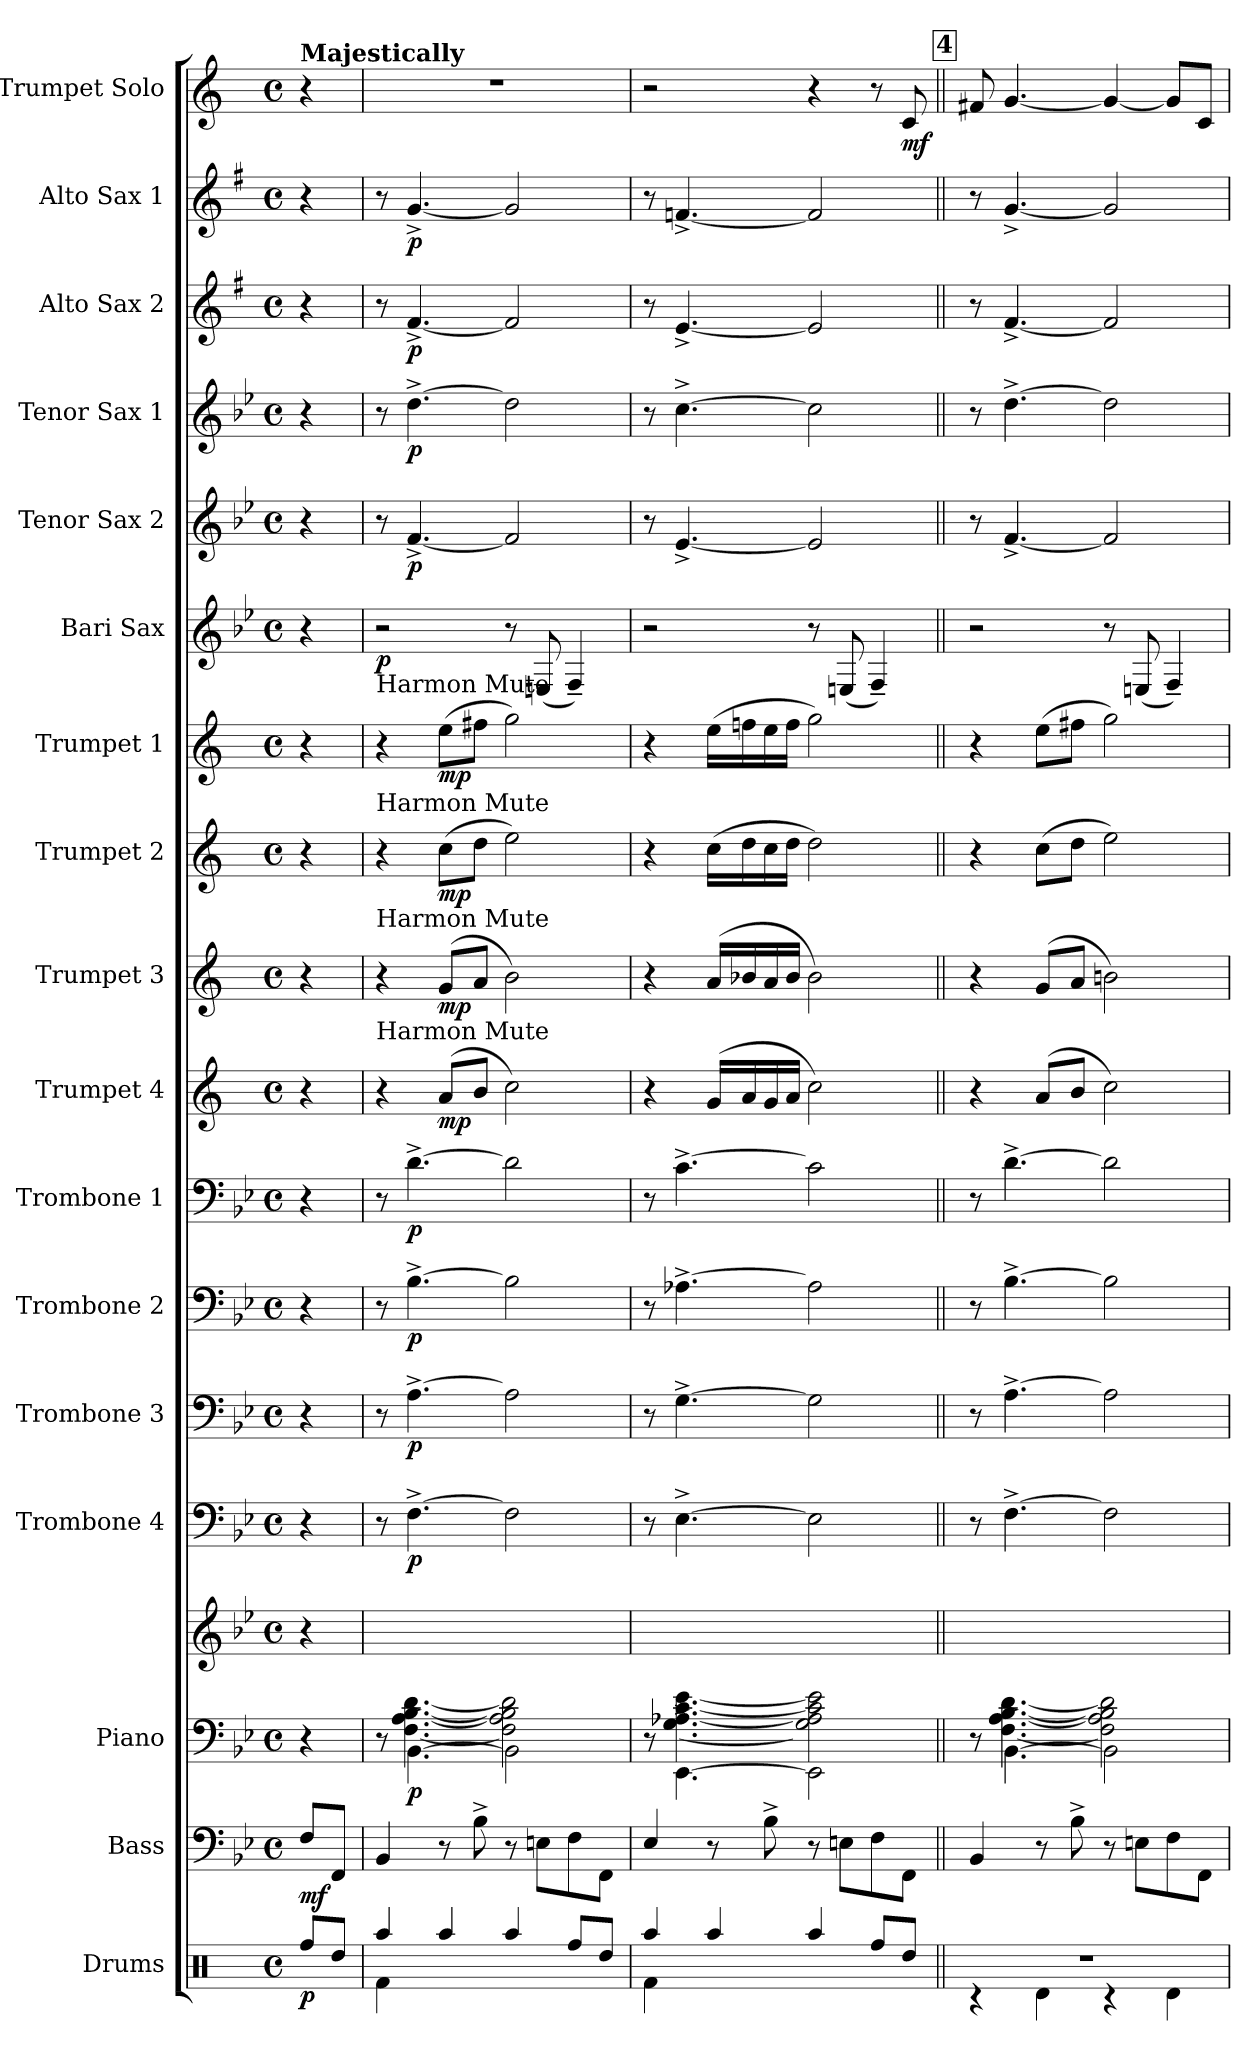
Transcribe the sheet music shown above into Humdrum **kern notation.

**kern	**dynam	**kern	**dynam	**kern	**kern	**dynam	**kern	**dynam	**kern	**dynam	**kern	**dynam	**kern	**dynam	**kern	**dynam	**kern	**dynam	**kern	**dynam	**kern	**dynam	**kern	**dynam	**kern	**dynam	**kern	**dynam	**kern	**dynam	**kern	**dynam	**kern	**dynam
*part17	*part17	*part16	*part16	*part15	*part15	*part15	*part14	*part14	*part13	*part13	*part12	*part12	*part11	*part11	*part10	*part10	*part9	*part9	*part8	*part8	*part7	*part7	*part6	*part6	*part5	*part5	*part4	*part4	*part3	*part3	*part2	*part2	*part1	*part1
*staff18	*staff18	*staff17	*staff17	*staff16	*staff15	*staff15/16	*staff14	*staff14	*staff13	*staff13	*staff12	*staff12	*staff11	*staff11	*staff10	*staff10	*staff9	*staff9	*staff8	*staff8	*staff7	*staff7	*staff6	*staff6	*staff5	*staff5	*staff4	*staff4	*staff3	*staff3	*staff2	*staff2	*staff1	*staff1
*I"Drums	*	*I"Bass	*	*I"Piano	*	*	*I"Trombone 4	*	*I"Trombone 3	*	*I"Trombone 2	*	*I"Trombone 1	*	*I"Trumpet 4	*	*I"Trumpet 3	*	*I"Trumpet 2	*	*I"Trumpet 1	*	*I"Bari Sax	*	*I"Tenor Sax 2	*	*I"Tenor Sax 1	*	*I"Alto Sax 2	*	*I"Alto Sax 1	*	*I"Trumpet Solo	*
*I'Drums	*	*I'Bass	*	*I'Pno.	*	*	*I'Tbn. 4	*	*I'Tbn. 3	*	*I'Tbn. 2	*	*I'Tbn. 1	*	*I'Tpt. 4	*	*I'Tpt. 3	*	*I'Tpt. 2	*	*I'Tpt. 1	*	*I'Bari	*	*I'Tenor 2	*	*I'Tenor 1	*	*I'Alto 2	*	*I'Alto 1	*	*I'Tpt. Solo	*
*clefX	*	*clefF4	*	*clefF4	*clefG2	*	*clefF4	*	*clefF4	*	*clefF4	*	*clefF4	*	*clefG2	*	*clefG2	*	*clefG2	*	*clefG2	*	*clefG2	*	*clefG2	*	*clefG2	*	*clefG2	*	*clefG2	*	*clefG2	*
*	*	*ITrd7c12	*	*	*	*	*	*	*	*	*	*	*	*	*ITrd1c2	*	*ITrd1c2	*	*ITrd1c2	*	*ITrd1c2	*	*ITrd12c21	*	*ITrd8c14	*	*ITrd8c14	*	*ITrd5c9	*	*ITrd5c9	*	*ITrd1c2	*
*k[]	*	*k[b-e-]	*	*k[b-e-]	*k[b-e-]	*	*k[b-e-]	*	*k[b-e-]	*	*k[b-e-]	*	*k[b-e-]	*	*k[b-e-]	*	*k[b-e-]	*	*k[b-e-]	*	*k[b-e-]	*	*k[b-e-]	*	*k[b-e-]	*	*k[b-e-]	*	*k[b-e-]	*	*k[b-e-]	*	*k[b-e-]	*
*M4/4	*	*M4/4	*	*M4/4	*M4/4	*	*M4/4	*	*M4/4	*	*M4/4	*	*M4/4	*	*M4/4	*	*M4/4	*	*M4/4	*	*M4/4	*	*M4/4	*	*M4/4	*	*M4/4	*	*M4/4	*	*M4/4	*	*M4/4	*
*met(c)	*	*met(c)	*	*met(c)	*met(c)	*	*met(c)	*	*met(c)	*	*met(c)	*	*met(c)	*	*met(c)	*	*met(c)	*	*met(c)	*	*met(c)	*	*met(c)	*	*met(c)	*	*met(c)	*	*met(c)	*	*met(c)	*	*met(c)	*
*MM60	*	*MM60	*	*MM60	*MM60	*	*MM60	*	*MM60	*	*MM60	*	*MM60	*	*MM60	*	*MM60	*	*MM60	*	*MM60	*	*MM60	*	*MM60	*	*MM60	*	*MM60	*	*MM60	*	*MM60	*
=1	=1	=1	=1	=1	=1	=1	=1	=1	=1	=1	=1	=1	=1	=1	=1	=1	=1	=1	=1	=1	=1	=1	=1	=1	=1	=1	=1	=1	=1	=1	=1	=1	=1	=1
!	!	!	!	!	!	!	!	!	!	!	!	!	!	!	!	!	!	!	!	!	!	!	!	!	!	!	!	!	!	!	!	!	!LO:TX:a:B:t=Majestically	!
!	!LO:DY:b	!	!LO:DY:b	!	!	!	!	!	!	!	!	!	!	!	!	!	!	!	!	!	!	!	!	!	!	!	!	!	!	!	!	!	!	!
8Rff/L	p	8FF/L	mf	4r	4r	.	4r	.	4r	.	4r	.	4r	.	4r	.	4r	.	4r	.	4r	.	4r	.	4r	.	4r	.	4r	.	4r	.	4r	.
8Rdd/J	.	8FFF/J	.	.	.	.	.	.	.	.	.	.	.	.	.	.	.	.	.	.	.	.	.	.	.	.	.	.	.	.	.	.	.	.
=2	=2	=2	=2	=2	=2	=2	=2	=2	=2	=2	=2	=2	=2	=2	=2	=2	=2	=2	=2	=2	=2	=2	=2	=2	=2	=2	=2	=2	=2	=2	=2	=2	=2	=2
*^	*	*	*	*^	*	*	*	*	*	*	*	*	*	*	*	*	*	*	*	*	*	*	*	*	*	*	*	*	*	*	*	*	*	*
!	!	!	!	!	!	!	!	!	!	!	!	!	!	!	!	!	!	!	!	!	!	!	!LO:TX:a:t=Harmon Mute	!	!	!	!	!	!	!	!	!	!	!	!	!
!	!	!	!	!	!	!	!	!	!	!	!	!	!	!	!	!	!	!	!	!	!LO:TX:a:t=Harmon Mute	!	!	!	!	!	!	!	!	!	!	!	!	!	!	!
!	!	!	!	!	!	!	!	!	!	!	!	!	!	!	!	!	!	!	!LO:TX:a:t=Harmon Mute	!	!	!	!	!	!	!	!	!	!	!	!	!	!	!	!	!
!	!	!	!	!	!	!	!	!	!	!	!	!	!	!	!	!	!LO:TX:a:t=Harmon Mute	!	!	!	!	!	!	!	!	!	!	!	!	!	!	!	!	!	!	!
!	!	!	!	!	!	!	!	!	!	!	!	!	!	!	!	!	!	!	!	!	!	!	!	!	!	!LO:DY:b	!	!	!	!	!	!	!	!	!	!
4Raa/	4Rf\	.	4BBB-/	.	8r	8ryy	1ryy	.	8r	.	8r	.	8r	.	8r	.	4r	.	4r	.	4r	.	4r	.	2r	p	8r	.	8r	.	8r	.	8r	.	1r	.
!	!	!	!	!	!	!	!	!LO:DY:b=2	!	!LO:DY:b	!	!LO:DY:b	!	!LO:DY:b	!	!LO:DY:b	!	!	!	!	!	!	!	!	!	!	!	!LO:DY:b	!	!LO:DY:b	!	!LO:DY:b	!	!LO:DY:b	!	!
.	.	.	.	.	[4.BB-^\	[4.F\ [4.A\ [4.B-\ [4.d\	.	p	[4.F^\	p	[4.A^\	p	[4.B-^\	p	[4.d^\	p	.	.	.	.	.	.	.	.	.	.	[4.F^/	p	[4.d^\	p	[4.A^/	p	[4.B-^/	p	.	.
!	!	!	!	!	!	!	!	!	!	!	!	!	!	!	!	!	!	!LO:DY:b	!	!LO:DY:b	!	!LO:DY:b	!	!LO:DY:b	!	!	!	!	!	!	!	!	!	!	!	!
4Raa/	2.ryy	.	8r	.	.	.	.	.	.	.	.	.	.	.	.	.	(>8g/L	mp	(>8f/L	mp	(>8b-\L	mp	(>8dd\L	mp	.	.	.	.	.	.	.	.	.	.	.	.
.	.	.	8BB-^\	.	.	.	.	.	.	.	.	.	.	.	.	.	8a/J	.	8g/J	.	8cc\J	.	8een\J	.	.	.	.	.	.	.	.	.	.	.	.	.
4Raa/	.	.	8r	.	2BB-\]	2F\] 2A\] 2B-\] 2d\]	.	.	2F\]	.	2A\]	.	2B-\]	.	2d\]	.	2b-\)	.	2a\)	.	2dd\)	.	2ff\)	.	8r	.	2F/]	.	2d\]	.	2A/]	.	2B-/]	.	.	.
.	.	.	8EEn\L	.	.	.	.	.	.	.	.	.	.	.	.	.	.	.	.	.	.	.	.	.	(<8EEn/	.	.	.	.	.	.	.	.	.	.	.
8Rff/L	.	.	8FF\	.	.	.	.	.	.	.	.	.	.	.	.	.	.	.	.	.	.	.	.	.	4FF~/)	.	.	.	.	.	.	.	.	.	.	.
8Rdd/J	.	.	8FFF\J	.	.	.	.	.	.	.	.	.	.	.	.	.	.	.	.	.	.	.	.	.	.	.	.	.	.	.	.	.	.	.	.	.
=3	=3	=3	=3	=3	=3	=3	=3	=3	=3	=3	=3	=3	=3	=3	=3	=3	=3	=3	=3	=3	=3	=3	=3	=3	=3	=3	=3	=3	=3	=3	=3	=3	=3	=3	=3	=3
4Raa/	4Rf\	.	4EE-/	.	8r	8ryy	1ryy	.	8r	.	8r	.	8r	.	8r	.	4r	.	4r	.	4r	.	4r	.	2r	.	8r	.	8r	.	8r	.	8r	.	2r	.
.	.	.	.	.	[4.EE-^\	[4.G\ [4.A-X\ [4.c\ [4.e-\	.	.	[4.E-^\	.	[4.G^\	.	[4.A-X^\	.	[4.c^\	.	.	.	.	.	.	.	.	.	.	.	[4.E-^/	.	[4.c^\	.	[4.G^/	.	[4.A-X^/	.	.	.
4Raa/	2.ryy	.	8r	.	.	.	.	.	.	.	.	.	.	.	.	.	(>16f/LL	.	(>16g/LL	.	(>16b-\LL	.	(>16dd\LL	.	.	.	.	.	.	.	.	.	.	.	.	.
.	.	.	.	.	.	.	.	.	.	.	.	.	.	.	.	.	16g/	.	16a-X/	.	16cc\	.	16ee-X\	.	.	.	.	.	.	.	.	.	.	.	.	.
.	.	.	8BB-^\	.	.	.	.	.	.	.	.	.	.	.	.	.	16f/	.	16g/	.	16b-\	.	16dd\	.	.	.	.	.	.	.	.	.	.	.	.	.
.	.	.	.	.	.	.	.	.	.	.	.	.	.	.	.	.	16g/JJ	.	16a-/JJ	.	16cc\JJ	.	16ee-\JJ	.	.	.	.	.	.	.	.	.	.	.	.	.
4Raa/	.	.	8r	.	2EE-\]	2G\] 2A-\] 2c\] 2e-\]	.	.	2E-\]	.	2G\]	.	2A-\]	.	2c\]	.	2b-\)	.	2a-\)	.	2cc\)	.	2ff\)	.	8r	.	2E-/]	.	2c\]	.	2G/]	.	2A-/]	.	4r	.
.	.	.	8EEn\L	.	.	.	.	.	.	.	.	.	.	.	.	.	.	.	.	.	.	.	.	.	(<8EEn/	.	.	.	.	.	.	.	.	.	.	.
8Rff/L	.	.	8FF\	.	.	.	.	.	.	.	.	.	.	.	.	.	.	.	.	.	.	.	.	.	4FF~/)	.	.	.	.	.	.	.	.	.	8r	.
!	!	!	!	!	!	!	!	!	!	!	!	!	!	!	!	!	!	!	!	!	!	!	!	!	!	!	!	!	!	!	!	!	!	!	!	!LO:DY:b
8Rdd/J	.	.	8FFF\J	.	.	.	.	.	.	.	.	.	.	.	.	.	.	.	.	.	.	.	.	.	.	.	.	.	.	.	.	.	.	.	8B-/	mf
!!LO:REH:place=s1:a:B:fs=14:t=4
=4||	=4||	=4||	=4||	=4||	=4||	=4||	=4||	=4||	=4||	=4||	=4||	=4||	=4||	=4||	=4||	=4||	=4||	=4||	=4||	=4||	=4||	=4||	=4||	=4||	=4||	=4||	=4||	=4||	=4||	=4||	=4||	=4||	=4||	=4||	=4||	=4||
1r	4r	.	4BBB-/	.	8r	8ryy	1ryy	.	8r	.	8r	.	8r	.	8r	.	4r	.	4r	.	4r	.	4r	.	2r	.	8r	.	8r	.	8r	.	8r	.	8en/	.
.	.	.	.	.	[4.BB-^\	[4.F\ [4.A\ [4.B-\ [4.d\	.	.	[4.F^\	.	[4.A^\	.	[4.B-^\	.	[4.d^\	.	.	.	.	.	.	.	.	.	.	.	[4.F^/	.	[4.d^\	.	[4.A^/	.	[4.B-^/	.	[4.f/	.
.	4Rd\	.	8r	.	.	.	.	.	.	.	.	.	.	.	.	.	(>8g/L	.	(>8f/L	.	(>8b-\L	.	(>8dd\L	.	.	.	.	.	.	.	.	.	.	.	.	.
.	.	.	8BB-^\	.	.	.	.	.	.	.	.	.	.	.	.	.	8a/J	.	8g/J	.	8cc\J	.	8een\J	.	.	.	.	.	.	.	.	.	.	.	.	.
.	4r	.	8r	.	2BB-\]	2F\] 2A\] 2B-\] 2d\]	.	.	2F\]	.	2A\]	.	2B-\]	.	2d\]	.	2b-\)	.	2an\)	.	2dd\)	.	2ff\)	.	8r	.	2F/]	.	2d\]	.	2A/]	.	2B-/]	.	4f/_	.
.	.	.	8EEn\L	.	.	.	.	.	.	.	.	.	.	.	.	.	.	.	.	.	.	.	.	.	(<8EEn/	.	.	.	.	.	.	.	.	.	.	.
.	4Rd\	.	8FF\	.	.	.	.	.	.	.	.	.	.	.	.	.	.	.	.	.	.	.	.	.	4FF~/)	.	.	.	.	.	.	.	.	.	8f/L]	.
.	.	.	8FFF\J	.	.	.	.	.	.	.	.	.	.	.	.	.	.	.	.	.	.	.	.	.	.	.	.	.	.	.	.	.	.	.	8B-/J	.
*v	*v	*	*	*	*v	*v	*	*	*	*	*	*	*	*	*	*	*	*	*	*	*	*	*	*	*	*	*	*	*	*	*	*	*	*	*	*
=	=	=	=	=	=	=	=	=	=	=	=	=	=	=	=	=	=	=	=	=	=	=	=	=	=	=	=	=	=	=	=	=	=	=
*-	*-	*-	*-	*-	*-	*-	*-	*-	*-	*-	*-	*-	*-	*-	*-	*-	*-	*-	*-	*-	*-	*-	*-	*-	*-	*-	*-	*-	*-	*-	*-	*-	*-	*-
